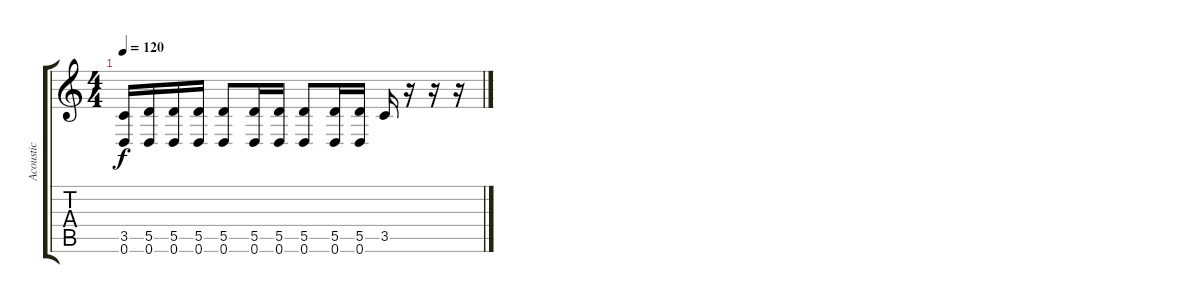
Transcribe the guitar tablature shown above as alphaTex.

\track ("Acoustic" "Acoustic") {instrument electricguitarclean}
\staff {score tabs}
\tuning (E4 B3 G3 D3 A2 D2) {hide}
\ts (4 4)
\tempo 120
\clef g2
\ks c
(3.5 0.6).16{dy f} (5.5 0.6).16 (5.5 0.6).16 (5.5 0.6).16 (5.5 0.6).8 (5.5 0.6).16 (5.5 0.6).16 (5.5 0.6).8 (5.5 0.6).16 (5.5 0.6).16 3.5.16 r.16 r.16 r.16
